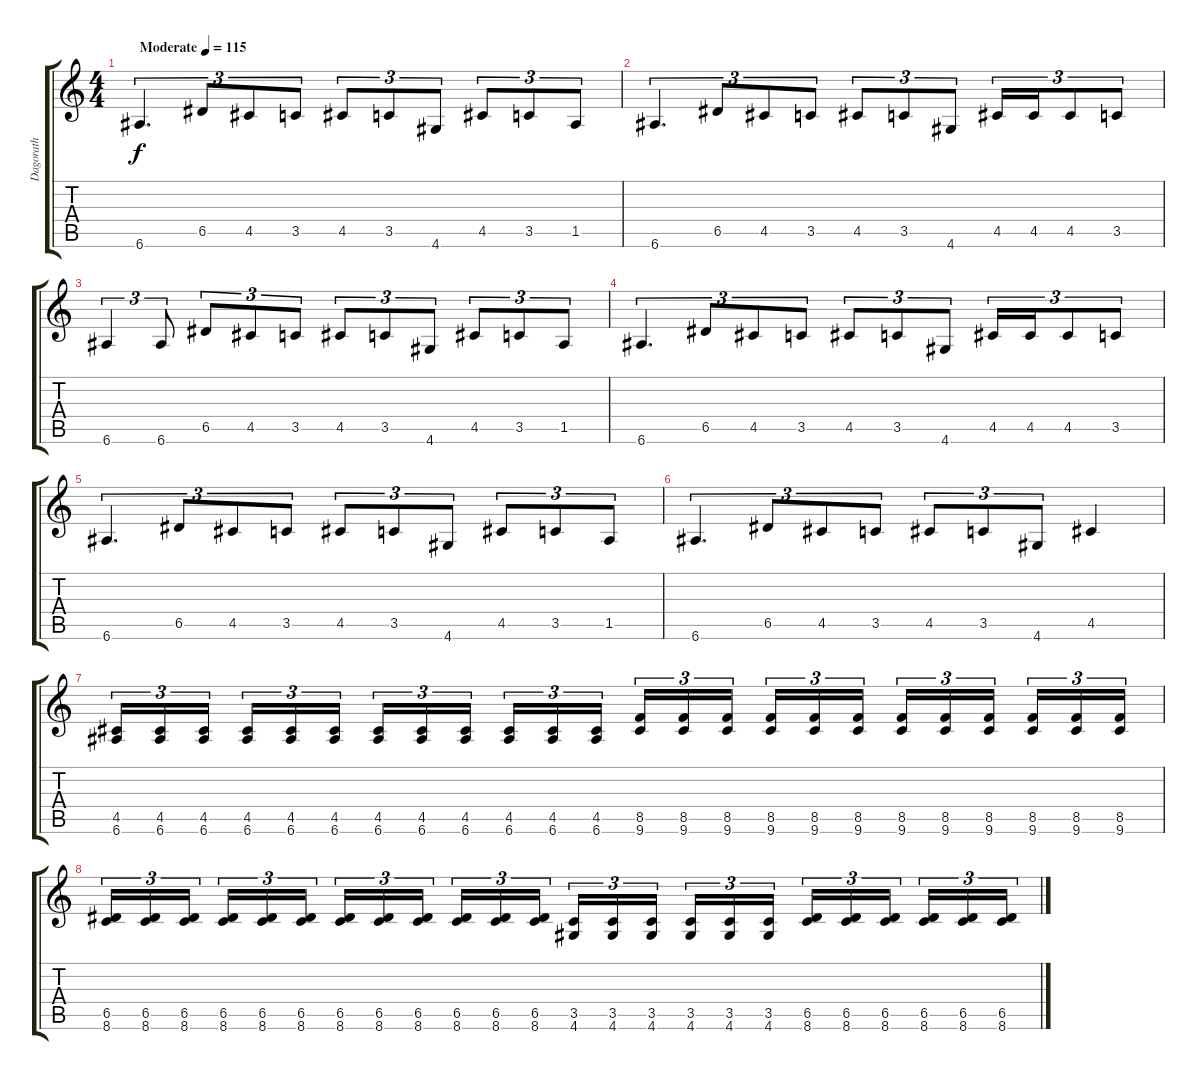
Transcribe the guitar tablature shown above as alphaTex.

\track ("Dagorath" "Dagorath") {instrument distortionguitar}
\staff {score tabs}
\tuning (E4 B3 G3 D3 A2 E2) {hide}
\ts (4 4)
\tempo (115 "Moderate")
\clef g2
\ks c
6.6.4{d tu (3 2) dy f instrument distortionguitar} 6.5.8{tu (3 2)} 4.5.8{tu (3 2)} 3.5.8{tu (3 2)} 4.5.8{tu (3 2)} 3.5.8{tu (3 2)} 4.6.8{tu (3 2)} 4.5.8{tu (3 2)} 3.5.8{tu (3 2)} 1.5.8{tu (3 2)} |
6.6.4{d tu (3 2)} 6.5.8{tu (3 2)} 4.5.8{tu (3 2)} 3.5.8{tu (3 2)} 4.5.8{tu (3 2)} 3.5.8{tu (3 2)} 4.6.8{tu (3 2)} 4.5.16{tu (3 2)} 4.5.16{tu (3 2)} 4.5.8{tu (3 2)} 3.5.8{tu (3 2)} |
6.6.4{tu (3 2)} 6.6.8{tu (3 2)} 6.5.8{tu (3 2)} 4.5.8{tu (3 2)} 3.5.8{tu (3 2)} 4.5.8{tu (3 2)} 3.5.8{tu (3 2)} 4.6.8{tu (3 2)} 4.5.8{tu (3 2)} 3.5.8{tu (3 2)} 1.5.8{tu (3 2)} |
6.6.4{d tu (3 2)} 6.5.8{tu (3 2)} 4.5.8{tu (3 2)} 3.5.8{tu (3 2)} 4.5.8{tu (3 2)} 3.5.8{tu (3 2)} 4.6.8{tu (3 2)} 4.5.16{tu (3 2)} 4.5.16{tu (3 2)} 4.5.8{tu (3 2)} 3.5.8{tu (3 2)} |
6.6.4{d tu (3 2)} 6.5.8{tu (3 2)} 4.5.8{tu (3 2)} 3.5.8{tu (3 2)} 4.5.8{tu (3 2)} 3.5.8{tu (3 2)} 4.6.8{tu (3 2)} 4.5.8{tu (3 2)} 3.5.8{tu (3 2)} 1.5.8{tu (3 2)} |
6.6.4{d tu (3 2)} 6.5.8{tu (3 2)} 4.5.8{tu (3 2)} 3.5.8{tu (3 2)} 4.5.8{tu (3 2)} 3.5.8{tu (3 2)} 4.6.8{tu (3 2)} 4.5.4 |
(4.5 6.6).16{tu (3 2)} (4.5 6.6).16{tu (3 2)} (4.5 6.6).16{tu (3 2) beam splitsecondary} (4.5 6.6).16{tu (3 2)} (4.5 6.6).16{tu (3 2)} (4.5 6.6).16{tu (3 2)} (4.5 6.6).16{tu (3 2)} (4.5 6.6).16{tu (3 2)} (4.5 6.6).16{tu (3 2) beam splitsecondary} (4.5 6.6).16{tu (3 2)} (4.5 6.6).16{tu (3 2)} (4.5 6.6).16{tu (3 2)} (8.5 9.6).16{tu (3 2)} (8.5 9.6).16{tu (3 2)} (8.5 9.6).16{tu (3 2) beam splitsecondary} (8.5 9.6).16{tu (3 2)} (8.5 9.6).16{tu (3 2)} (8.5 9.6).16{tu (3 2)} (8.5 9.6).16{tu (3 2)} (8.5 9.6).16{tu (3 2)} (8.5 9.6).16{tu (3 2) beam splitsecondary} (8.5 9.6).16{tu (3 2)} (8.5 9.6).16{tu (3 2)} (8.5 9.6).16{tu (3 2)} |
(6.5 8.6).16{tu (3 2)} (6.5 8.6).16{tu (3 2)} (6.5 8.6).16{tu (3 2) beam splitsecondary} (6.5 8.6).16{tu (3 2)} (6.5 8.6).16{tu (3 2)} (6.5 8.6).16{tu (3 2)} (6.5 8.6).16{tu (3 2)} (6.5 8.6).16{tu (3 2)} (6.5 8.6).16{tu (3 2) beam splitsecondary} (6.5 8.6).16{tu (3 2)} (6.5 8.6).16{tu (3 2)} (6.5 8.6).16{tu (3 2)} (3.5 4.6).16{tu (3 2)} (3.5 4.6).16{tu (3 2)} (3.5 4.6).16{tu (3 2) beam splitsecondary} (3.5 4.6).16{tu (3 2)} (3.5 4.6).16{tu (3 2)} (3.5 4.6).16{tu (3 2)} (6.5 8.6).16{tu (3 2)} (6.5 8.6).16{tu (3 2)} (6.5 8.6).16{tu (3 2) beam splitsecondary} (6.5 8.6).16{tu (3 2)} (6.5 8.6).16{tu (3 2)} (6.5 8.6).16{tu (3 2)}
